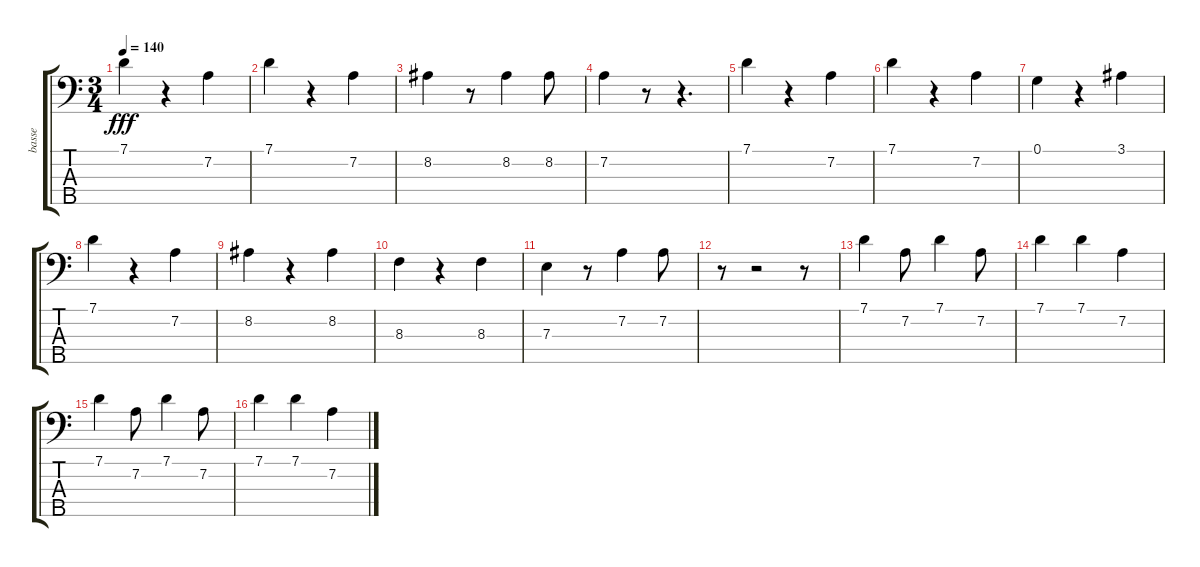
\track ("basse" "basse") {instrument acousticbass}
\staff {score tabs}
\tuning (G2 D2 A1 E1 B0) {hide}
\ts (3 4)
\tempo 140
\clef f4
\ks c
7.1.4{dy fff} r.4 7.2.4 |
7.1.4 r.4 7.2.4 |
8.2.4 r.8 8.2.4 8.2.8 |
7.2.4 r.8 r.4{d} |
7.1.4 r.4 7.2.4 |
7.1.4 r.4 7.2.4 |
0.1.4 r.4 3.1.4 |
7.1.4 r.4 7.2.4 |
8.2.4 r.4 8.2.4 |
8.3.4 r.4 8.3.4 |
7.3.4 r.8 7.2.4 7.2.8 |
r.8 r.2 r.8 |
7.1.4 7.2.8 7.1.4 7.2.8 |
7.1.4 7.1.4 7.2.4 |
7.1.4 7.2.8 7.1.4 7.2.8 |
7.1.4 7.1.4 7.2.4
